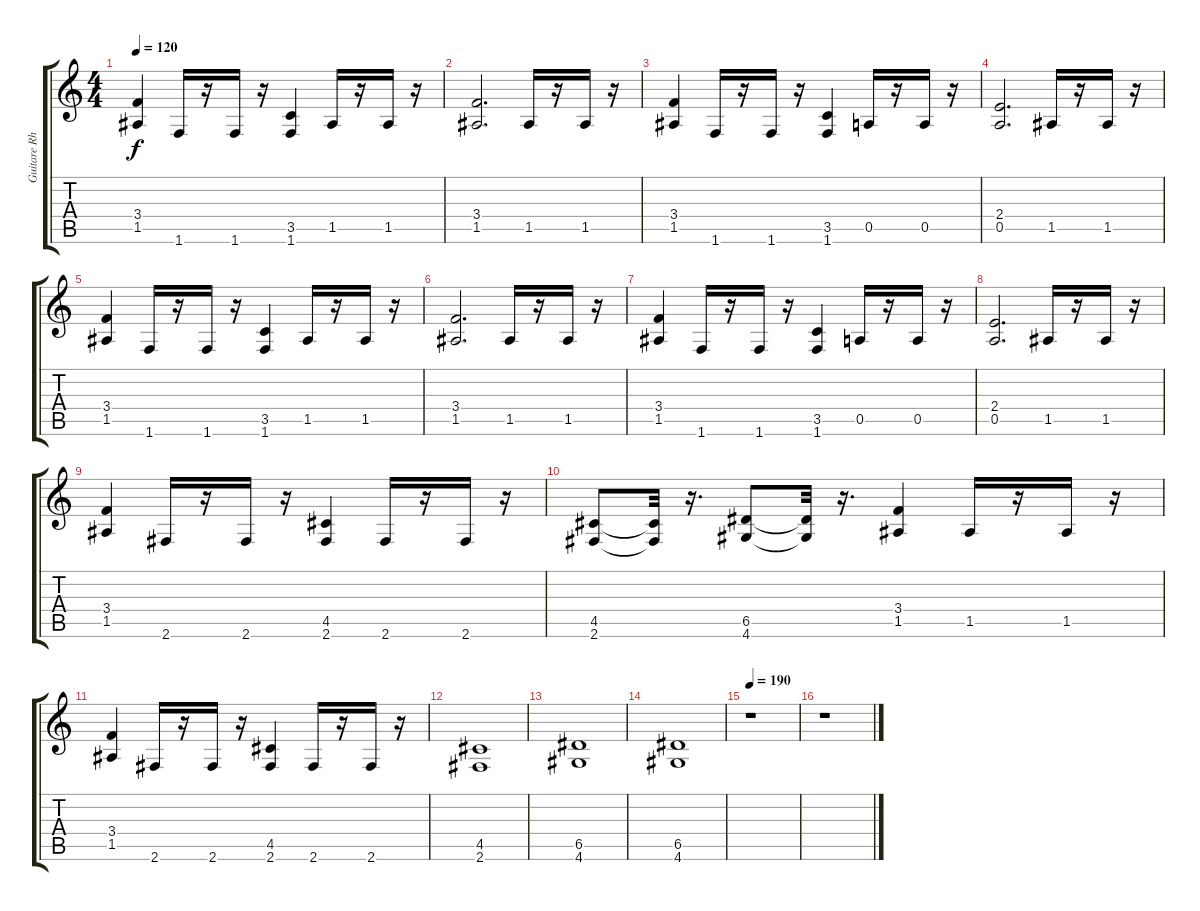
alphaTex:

\track ("Guitare Rhytmique" "Guitare Rh") {instrument overdrivenguitar}
\staff {score tabs}
\tuning (E4 B3 G3 D3 A2 E2) {hide}
\ts (4 4)
\tempo 120
\tempo 180
\tempo 120
\clef g2
\ks c
(3.4 1.5).4{dy f instrument distortionguitar} 1.6.16{instrument electricguitarmuted} r.16 1.6.16 r.16 (3.5 1.6).4{instrument distortionguitar} 1.5.16{instrument electricguitarmuted} r.16 1.5.16 r.16 |
(3.4 1.5).2{d instrument distortionguitar} 1.5.16{instrument electricguitarmuted} r.16 1.5.16 r.16 |
(3.4 1.5).4{instrument distortionguitar} 1.6.16{instrument electricguitarmuted} r.16 1.6.16 r.16 (3.5 1.6).4{instrument distortionguitar} 0.5.16{instrument electricguitarmuted} r.16 0.5.16 r.16 |
(2.4 0.5).2{d instrument distortionguitar} 1.5.16{instrument electricguitarmuted} r.16 1.5.16 r.16 |
(3.4 1.5).4{instrument distortionguitar} 1.6.16{instrument electricguitarmuted} r.16 1.6.16 r.16 (3.5 1.6).4{instrument distortionguitar} 1.5.16{instrument electricguitarmuted} r.16 1.5.16 r.16 |
(3.4 1.5).2{d instrument distortionguitar} 1.5.16{instrument electricguitarmuted} r.16 1.5.16 r.16 |
(3.4 1.5).4{instrument distortionguitar} 1.6.16{instrument electricguitarmuted} r.16 1.6.16 r.16 (3.5 1.6).4{instrument distortionguitar} 0.5.16{instrument electricguitarmuted} r.16 0.5.16 r.16 |
(2.4 0.5).2{d instrument distortionguitar} 1.5.16{instrument electricguitarmuted} r.16 1.5.16 r.16 |
(3.4 1.5).4{instrument distortionguitar} 2.6.16{instrument electricguitarmuted} r.16 2.6.16 r.16 (4.5 2.6).4{instrument distortionguitar} 2.6.16{instrument electricguitarmuted} r.16 2.6.16 r.16 |
(4.5 2.6).8{instrument distortionguitar} (4.5{t} 2.6{t}).32 r.16{d} (6.5 4.6).8 (6.5{t} 4.6{t}).32 r.16{d} (3.4 1.5).4 1.5.16{instrument electricguitarmuted} r.16 1.5.16 r.16 |
(3.4 1.5).4{instrument distortionguitar} 2.6.16{instrument electricguitarmuted} r.16 2.6.16 r.16 (4.5 2.6).4{instrument distortionguitar} 2.6.16{instrument electricguitarmuted} r.16 2.6.16 r.16 |
(4.5 2.6).1{instrument distortionguitar} |
(6.5 4.6).1 |
(6.5 4.6).1 |
\tempo 190
r.1 |
r.1
